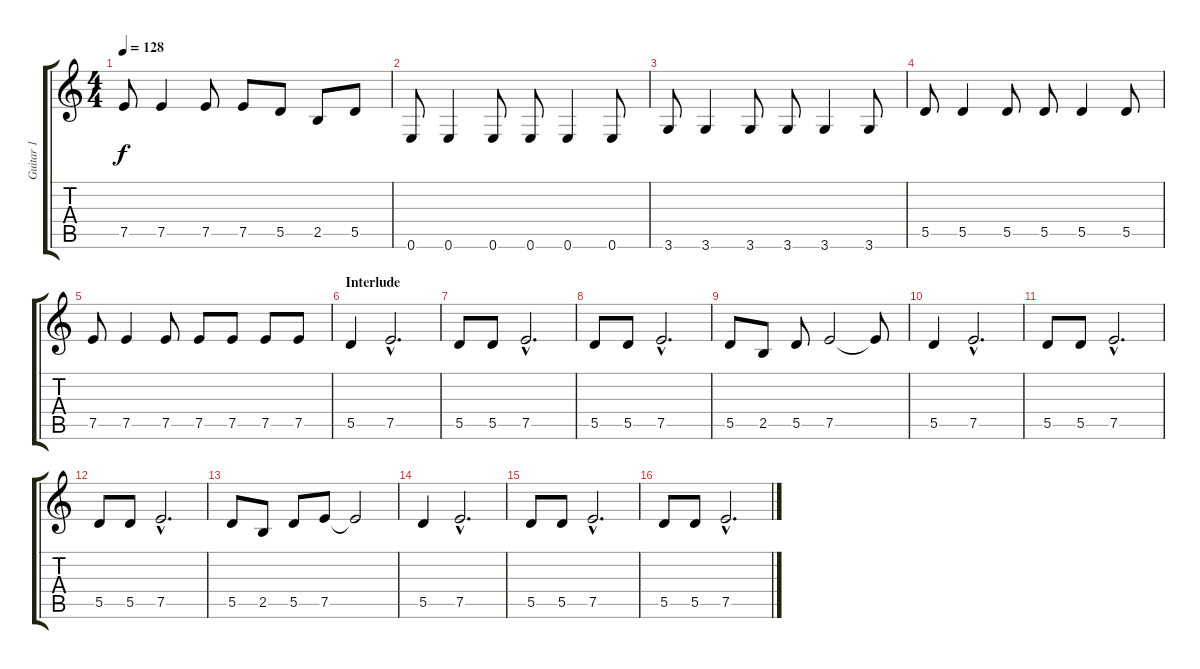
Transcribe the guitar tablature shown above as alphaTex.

\track ("Guitar 1" "Guitar 1") {instrument distortionguitar}
\staff {score tabs}
\tuning (E4 B3 G3 D3 A2 E2) {hide}
\ts (4 4)
\tempo 128
\clef g2
\ks c
7.5.8{dy f} 7.5.4 7.5.8 7.5.8 5.5.8 2.5.8 5.5.8 |
0.6.8 0.6.4 0.6.8 0.6.8 0.6.4 0.6.8 |
3.6.8 3.6.4 3.6.8 3.6.8 3.6.4 3.6.8 |
5.5.8 5.5.4 5.5.8 5.5.8 5.5.4 5.5.8 |
7.5.8 7.5.4 7.5.8 7.5.8 7.5.8 7.5.8 7.5.8 |
\section ("" "Interlude")
5.5.4 7.5{hac}.2{d} |
5.5.8 5.5.8 7.5{hac}.2{d} |
5.5.8 5.5.8 7.5{hac}.2{d} |
5.5.8 2.5.8 5.5.8 7.5.2 7.5{t}.8 |
5.5.4 7.5{hac}.2{d} |
5.5.8 5.5.8 7.5{hac}.2{d} |
5.5.8 5.5.8 7.5{hac}.2{d} |
5.5.8 2.5.8 5.5.8 7.5.8 7.5{t}.2 |
5.5.4 7.5{hac}.2{d} |
5.5.8 5.5.8 7.5{hac}.2{d} |
5.5.8 5.5.8 7.5{hac}.2{d}
